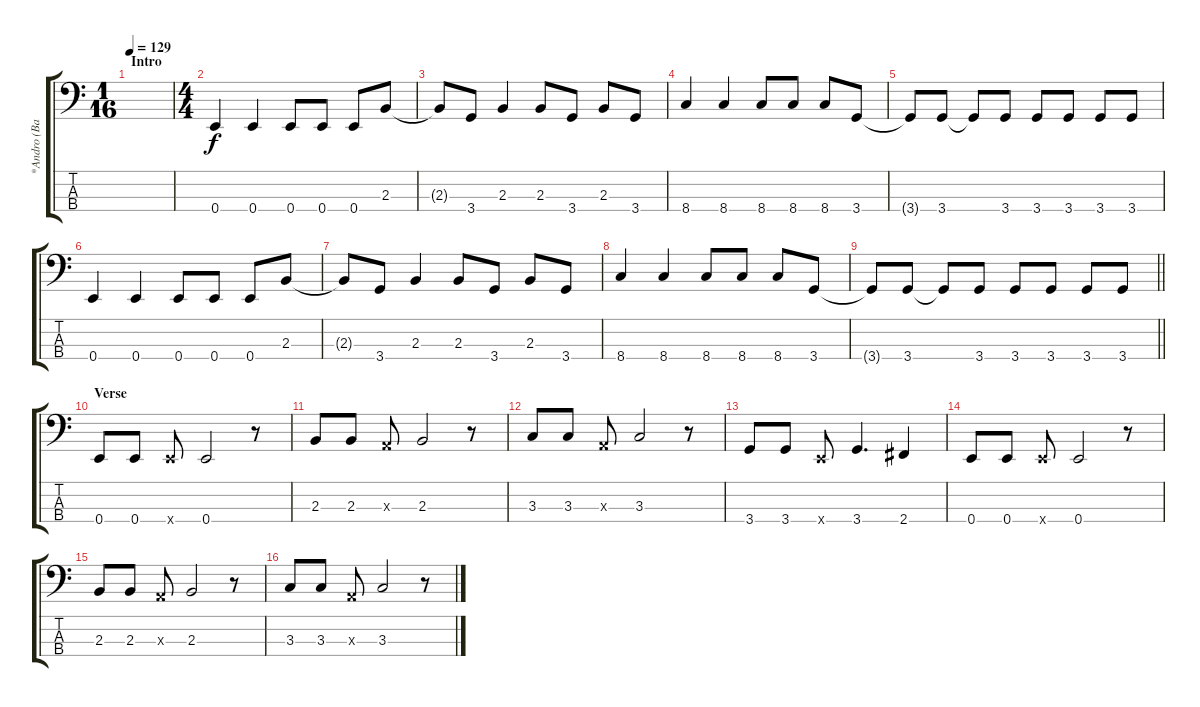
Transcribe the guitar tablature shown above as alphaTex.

\track ("*Andro (Bass)" "*Andro (Ba") {instrument electricbassfinger}
\staff {score tabs}
\tuning (G2 D2 A1 E1) {hide}
\ts (1 16)
\section ("" "Intro")
\tempo 129
\clef f4
\ks c
|
\ts (4 4)
0.4.4 0.4.4 0.4.8 0.4.8 0.4.8 2.3.8 |
2.3{t}.8 3.4.8 2.3.4 2.3.8 3.4.8 2.3.8 3.4.8 |
8.4.4 8.4.4 8.4.8 8.4.8 8.4.8 3.4.8 |
3.4{t}.8 3.4.8 3.4{t}.8 3.4.8 3.4.8 3.4.8 3.4.8 3.4.8 |
0.4.4 0.4.4 0.4.8 0.4.8 0.4.8 2.3.8 |
2.3{t}.8 3.4.8 2.3.4 2.3.8 3.4.8 2.3.8 3.4.8 |
8.4.4 8.4.4 8.4.8 8.4.8 8.4.8 3.4.8 |
\barLineRight lightlight
3.4{t}.8 3.4.8 3.4{t}.8 3.4.8 3.4.8 3.4.8 3.4.8 3.4.8 |
\section ("" "Verse")
0.4.8 0.4.8 0.4{x}.8 0.4.2 r.8 |
2.3.8 2.3.8 0.3{x}.8 2.3.2 r.8 |
3.3.8 3.3.8 0.3{x}.8 3.3.2 r.8 |
3.4.8 3.4.8 0.4{x}.8 3.4.4{d} 2.4.4 |
0.4.8 0.4.8 0.4{x}.8 0.4.2 r.8 |
2.3.8 2.3.8 0.3{x}.8 2.3.2 r.8 |
3.3.8 3.3.8 0.3{x}.8 3.3.2 r.8
